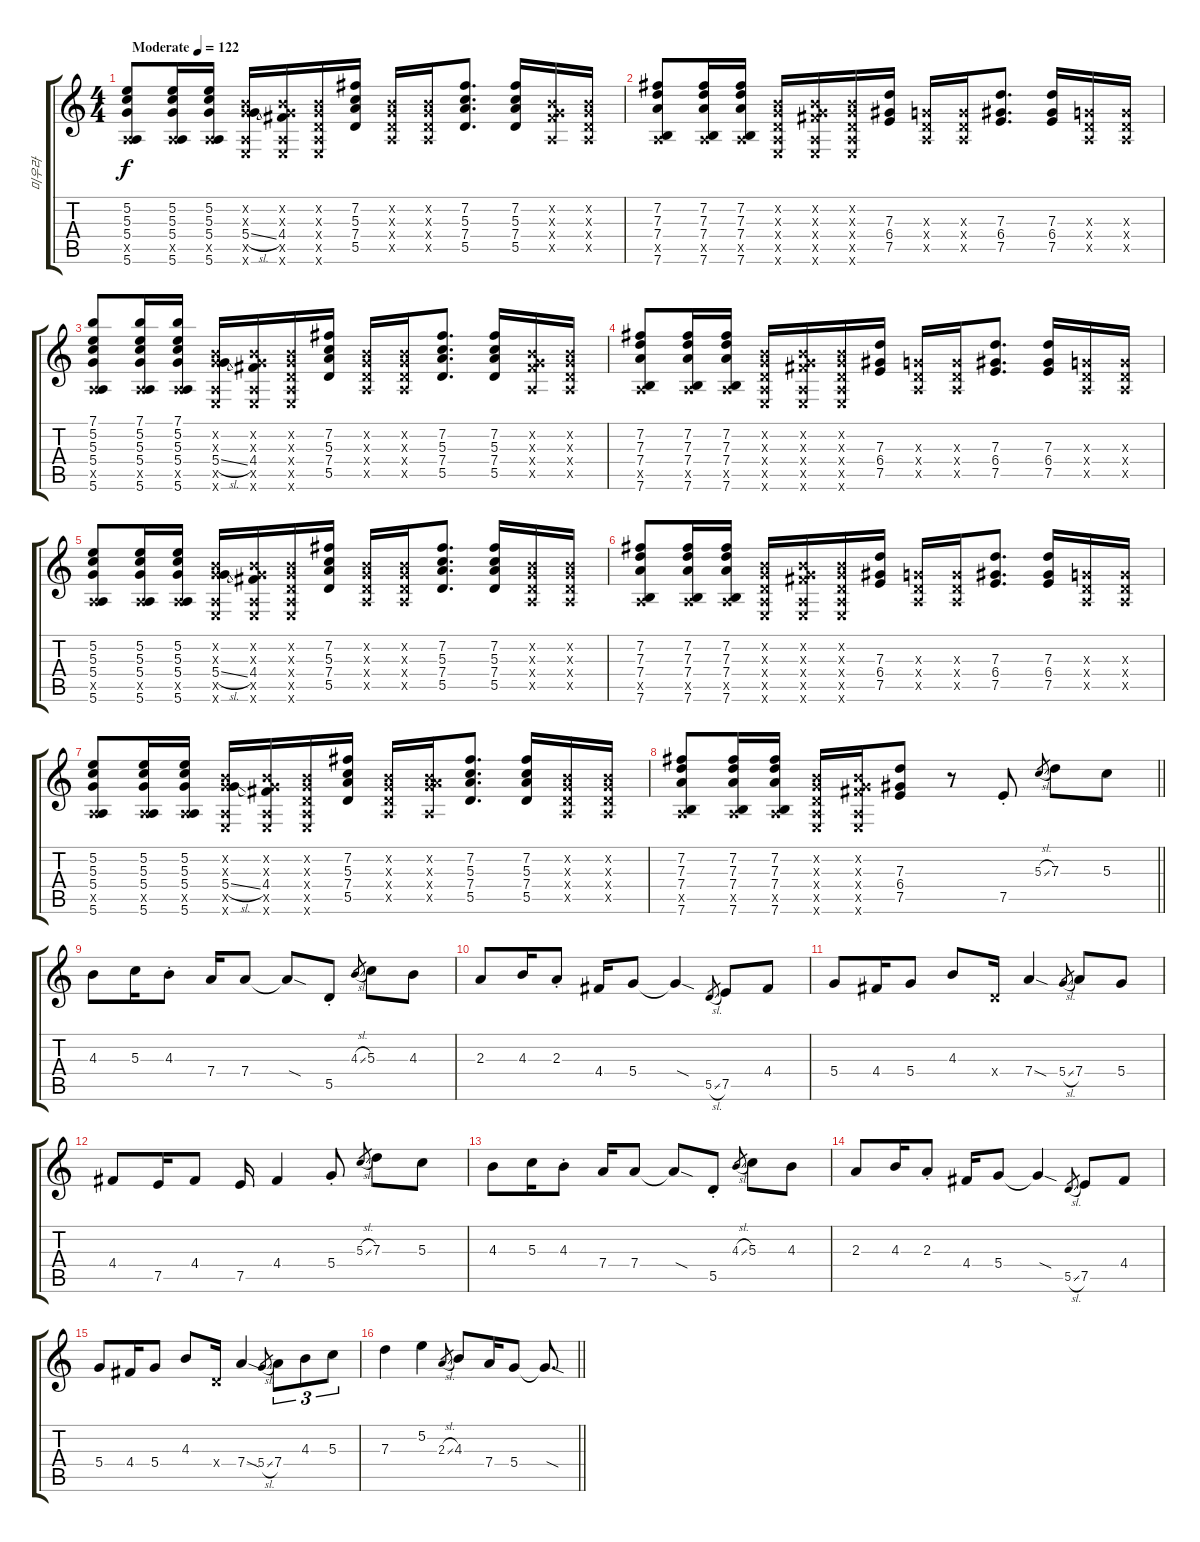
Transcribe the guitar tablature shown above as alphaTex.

\track ("미우라" "미우라") {instrument acousticguitarsteel}
\staff {score tabs}
\tuning (E4 B3 G3 D3 A2 E2) {hide}
\ts (4 4)
\tempo (122 "Moderate")
\clef g2
\ks c
(5.2 5.3 5.4 0.5{x} 5.6).8{dy f volume 10 instrument acousticguitarsteel} (5.2 5.3 5.4 0.5{x} 5.6).16 (5.2 5.3 5.4 0.5{x} 5.6).16 (0.2{x} 0.3{x} 5.4{sl} 0.5{x} 0.6{x}).16 (0.2{x} 0.3{x} 4.4 0.5{x} 0.6{x}).16 (0.2{x} 0.3{x} 0.4{x} 0.5{x} 0.6{x}).16 (7.2 5.3 7.4 5.5).16 (0.2{x} 0.3{x} 0.4{x} 0.5{x}).16 (0.2{x} 0.3{x} 0.4{x} 0.5{x}).16 (7.2 5.3 7.4 5.5).8{d} (7.2 5.3 7.4 5.5).16 (0.2{x} 0.3{x} 4.4{x} 0.5{x}).16 (0.2{x} 0.3{x} 0.4{x} 0.5{x}).16 |
(7.2 7.3 7.4 0.5{x} 7.6).8 (7.2 7.3 7.4 0.5{x} 7.6).16 (7.2 7.3 7.4 0.5{x} 7.6).16 (0.2{x} 0.3{x} 0.4{x} 0.5{x} 0.6{x}).16 (0.2{x} 0.3{x} 4.4{x} 0.5{x} 0.6{x}).16 (0.2{x} 0.3{x} 0.4{x} 0.5{x} 0.6{x}).16 (7.3 6.4 7.5).16 (0.3{x} 0.4{x} 0.5{x}).16 (0.3{x} 0.4{x} 0.5{x}).16 (7.3 6.4 7.5).8{d} (7.3 6.4 7.5).16 (0.3{x} 0.4{x} 0.5{x}).16 (0.3{x} 0.4{x} 0.5{x}).16 |
(7.1 5.2 5.3 5.4 0.5{x} 5.6).8 (7.1 5.2 5.3 5.4 0.5{x} 5.6).16 (7.1 5.2 5.3 5.4 0.5{x} 5.6).16 (0.2{x} 0.3{x} 5.4{sl} 0.5{x} 0.6{x}).16 (0.2{x} 0.3{x} 4.4 0.5{x} 0.6{x}).16 (0.2{x} 0.3{x} 0.4{x} 0.5{x} 0.6{x}).16 (7.2 5.3 7.4 5.5).16 (0.2{x} 0.3{x} 0.4{x} 0.5{x}).16 (0.2{x} 0.3{x} 0.4{x} 0.5{x}).16 (7.2 5.3 7.4 5.5).8{d} (7.2 5.3 7.4 5.5).16 (0.2{x} 0.3{x} 4.4{x} 0.5{x}).16 (0.2{x} 0.3{x} 0.4{x} 0.5{x}).16 |
(7.2 7.3 7.4 0.5{x} 7.6).8 (7.2 7.3 7.4 0.5{x} 7.6).16 (7.2 7.3 7.4 0.5{x} 7.6).16 (0.2{x} 0.3{x} 0.4{x} 0.5{x} 0.6{x}).16 (0.2{x} 0.3{x} 4.4{x} 0.5{x} 0.6{x}).16 (0.2{x} 0.3{x} 0.4{x} 0.5{x} 0.6{x}).16 (7.3 6.4 7.5).16 (0.3{x} 0.4{x} 0.5{x}).16 (0.3{x} 0.4{x} 0.5{x}).16 (7.3 6.4 7.5).8{d} (7.3 6.4 7.5).16 (0.3{x} 0.4{x} 0.5{x}).16 (0.3{x} 0.4{x} 0.5{x}).16 |
(5.2 5.3 5.4 0.5{x} 5.6).8 (5.2 5.3 5.4 0.5{x} 5.6).16 (5.2 5.3 5.4 0.5{x} 5.6).16 (0.2{x} 0.3{x} 5.4{sl} 0.5{x} 0.6{x}).16 (0.2{x} 0.3{x} 4.4 0.5{x} 0.6{x}).16 (0.2{x} 0.3{x} 0.4{x} 0.5{x} 0.6{x}).16 (7.2 5.3 7.4 5.5).16 (0.2{x} 0.3{x} 0.4{x} 0.5{x}).16 (0.2{x} 0.3{x} 0.4{x} 0.5{x}).16 (7.2 5.3 7.4 5.5).8{d} (7.2 5.3 7.4 5.5).16 (0.2{x} 0.3{x} 0.4{x} 0.5{x}).16 (0.2{x} 0.3{x} 0.4{x} 0.5{x}).16 |
(7.2 7.3 7.4 0.5{x} 7.6).8 (7.2 7.3 7.4 0.5{x} 7.6).16 (7.2 7.3 7.4 0.5{x} 7.6).16 (0.2{x} 0.3{x} 0.4{x} 0.5{x} 0.6{x}).16 (0.2{x} 0.3{x} 4.4{x} 0.5{x} 0.6{x}).16 (0.2{x} 0.3{x} 0.4{x} 0.5{x} 0.6{x}).16 (7.3 6.4 7.5).16 (0.3{x} 0.4{x} 0.5{x}).16 (0.3{x} 0.4{x} 0.5{x}).16 (7.3 6.4 7.5).8{d} (7.3 6.4 7.5).16 (0.3{x} 0.4{x} 0.5{x}).16 (0.3{x} 0.4{x} 0.5{x}).16 |
(5.2 5.3 5.4 0.5{x} 5.6).8 (5.2 5.3 5.4 0.5{x} 5.6).16 (5.2 5.3 5.4 0.5{x} 5.6).16 (0.2{x} 0.3{x} 5.4{sl} 0.5{x} 0.6{x}).16 (0.2{x} 0.3{x} 4.4 0.5{x} 0.6{x}).16 (0.2{x} 0.3{x} 0.4{x} 0.5{x} 0.6{x}).16 (7.2 5.3 7.4 5.5).16 (0.2{x} 0.3{x} 0.4{x} 0.5{x}).16 (0.2{x} 0.3{x} 7.4{x} 0.5{x}).16 (7.2 5.3 7.4 5.5).8{d} (7.2 5.3 7.4 5.5).16 (0.2{x} 0.3{x} 0.4{x} 0.5{x}).16 (0.2{x} 0.3{x} 0.4{x} 0.5{x}).16 |
\barLineRight lightlight
(7.2 7.3 7.4 0.5{x} 7.6).8 (7.2 7.3 7.4 0.5{x} 7.6).16 (7.2 7.3 7.4 0.5{x} 7.6).16 (0.2{x} 0.3{x} 0.4{x} 0.5{x} 0.6{x}).16 (0.2{x} 0.3{x} 4.4{x} 0.5{x} 0.6{x}).16 (7.3 6.4 7.5).8 r.8 7.5{st}.8{volume 12} 5.3{sl}.8{gr} 7.3.8 5.3.8 |
4.3.8 5.3.16 4.3{st}.8 7.4.16 7.4.8 7.4{sod t}.8 5.5{st}.8 4.3{sl}.8{gr} 5.3.8 4.3.8 |
2.3.8 4.3.16 2.3{st}.8 4.4.16 5.4.8 5.4{sod t}.4 5.5{sl}.8{gr} 7.5.8 4.4.8 |
5.4.8 4.4.16 5.4.8 4.3.8 0.4{x}.16 7.4{sod}.4 5.4{sl}.8{gr} 7.4.8 5.4.8 |
4.4.8 7.5.16 4.4.8 7.5.16 4.4.4 5.4{st}.8 5.3{sl}.8{gr} 7.3.8 5.3.8 |
4.3.8 5.3.16 4.3{st}.8 7.4.16 7.4.8 7.4{sod t}.8 5.5{st}.8 4.3{sl}.8{gr} 5.3.8 4.3.8 |
2.3.8 4.3.16 2.3{st}.8 4.4.16 5.4.8 5.4{sod t}.4 5.5{sl}.8{gr} 7.5.8 4.4.8 |
5.4.8 4.4.16 5.4.8 4.3.8 0.4{x}.16 7.4{sod}.4 5.4{sl}.8{gr} 7.4.8{tu (3 2)} 4.3.8{tu (3 2)} 5.3.8{tu (3 2)} |
\barLineRight lightlight
7.3.4 5.2.4 2.3{sl}.8{gr} 4.3.8 7.4.16 5.4.8 5.4{sod t}.8{d}
